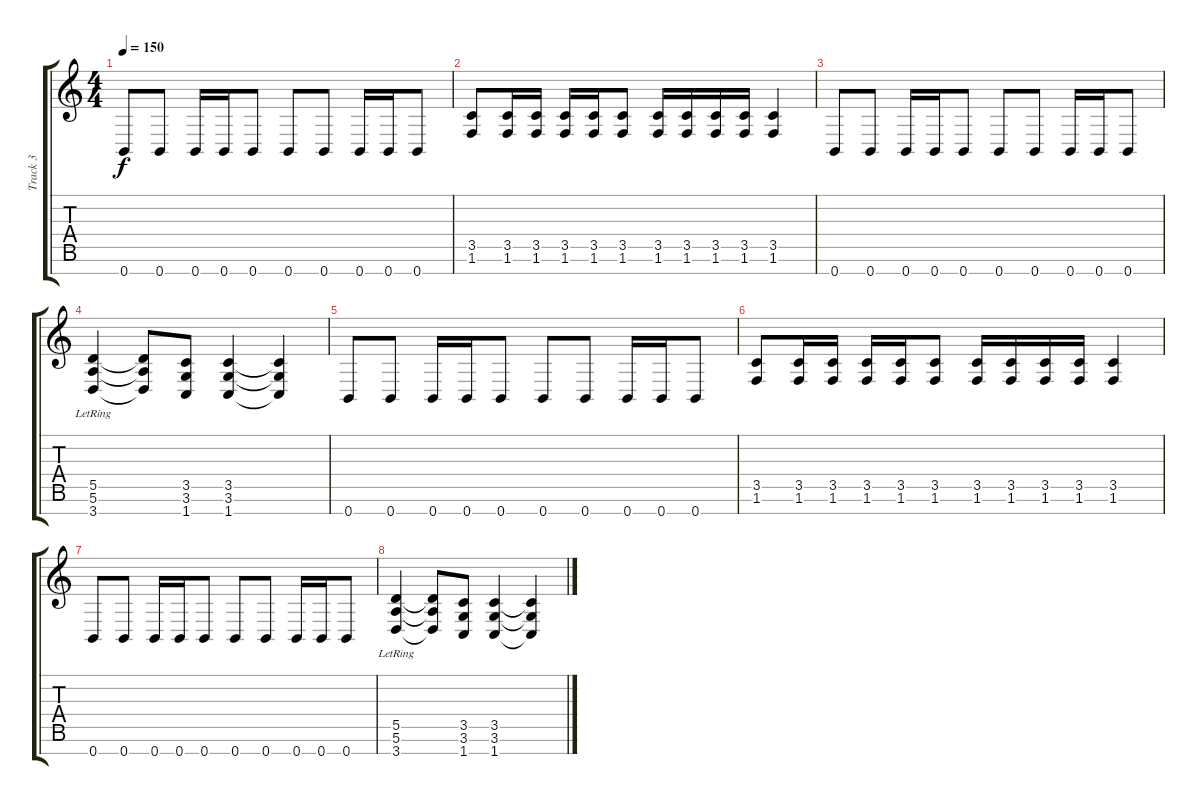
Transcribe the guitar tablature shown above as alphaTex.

\track ("Track 3" "Track 3") {instrument overdrivenguitar}
\staff {score tabs}
\tuning (E4 B3 G3 D3 A2 E2 B1) {hide}
\ts (4 4)
\tempo 150
\clef g2
\ks c
0.7.8{dy f} 0.7.8 0.7.16 0.7.16 0.7.8 0.7.8 0.7.8 0.7.16 0.7.16 0.7.8 |
(3.5 1.6).8 (3.5 1.6).16 (3.5 1.6).16 (3.5 1.6).16 (3.5 1.6).16 (3.5 1.6).8 (3.5 1.6).16 (3.5 1.6).16 (3.5 1.6).16 (3.5 1.6).16 (3.5 1.6).4 |
0.7.8 0.7.8 0.7.16 0.7.16 0.7.8 0.7.8 0.7.8 0.7.16 0.7.16 0.7.8 |
(5.5{lr} 5.6{lr} 3.7{lr}).4 (5.5{t} 5.6{t} 3.7{t}).8 (3.5 3.6 1.7).8 (3.5 3.6 1.7).4 (3.5{t} 3.6{t} 1.7{t}).4 |
0.7.8 0.7.8 0.7.16 0.7.16 0.7.8 0.7.8 0.7.8 0.7.16 0.7.16 0.7.8 |
(3.5 1.6).8 (3.5 1.6).16 (3.5 1.6).16 (3.5 1.6).16 (3.5 1.6).16 (3.5 1.6).8 (3.5 1.6).16 (3.5 1.6).16 (3.5 1.6).16 (3.5 1.6).16 (3.5 1.6).4 |
0.7.8 0.7.8 0.7.16 0.7.16 0.7.8 0.7.8 0.7.8 0.7.16 0.7.16 0.7.8 |
(5.5{lr} 5.6{lr} 3.7{lr}).4 (5.5{t} 5.6{t} 3.7{t}).8 (3.5 3.6 1.7).8 (3.5 3.6 1.7).4 (3.5{t} 3.6{t} 1.7{t}).4
